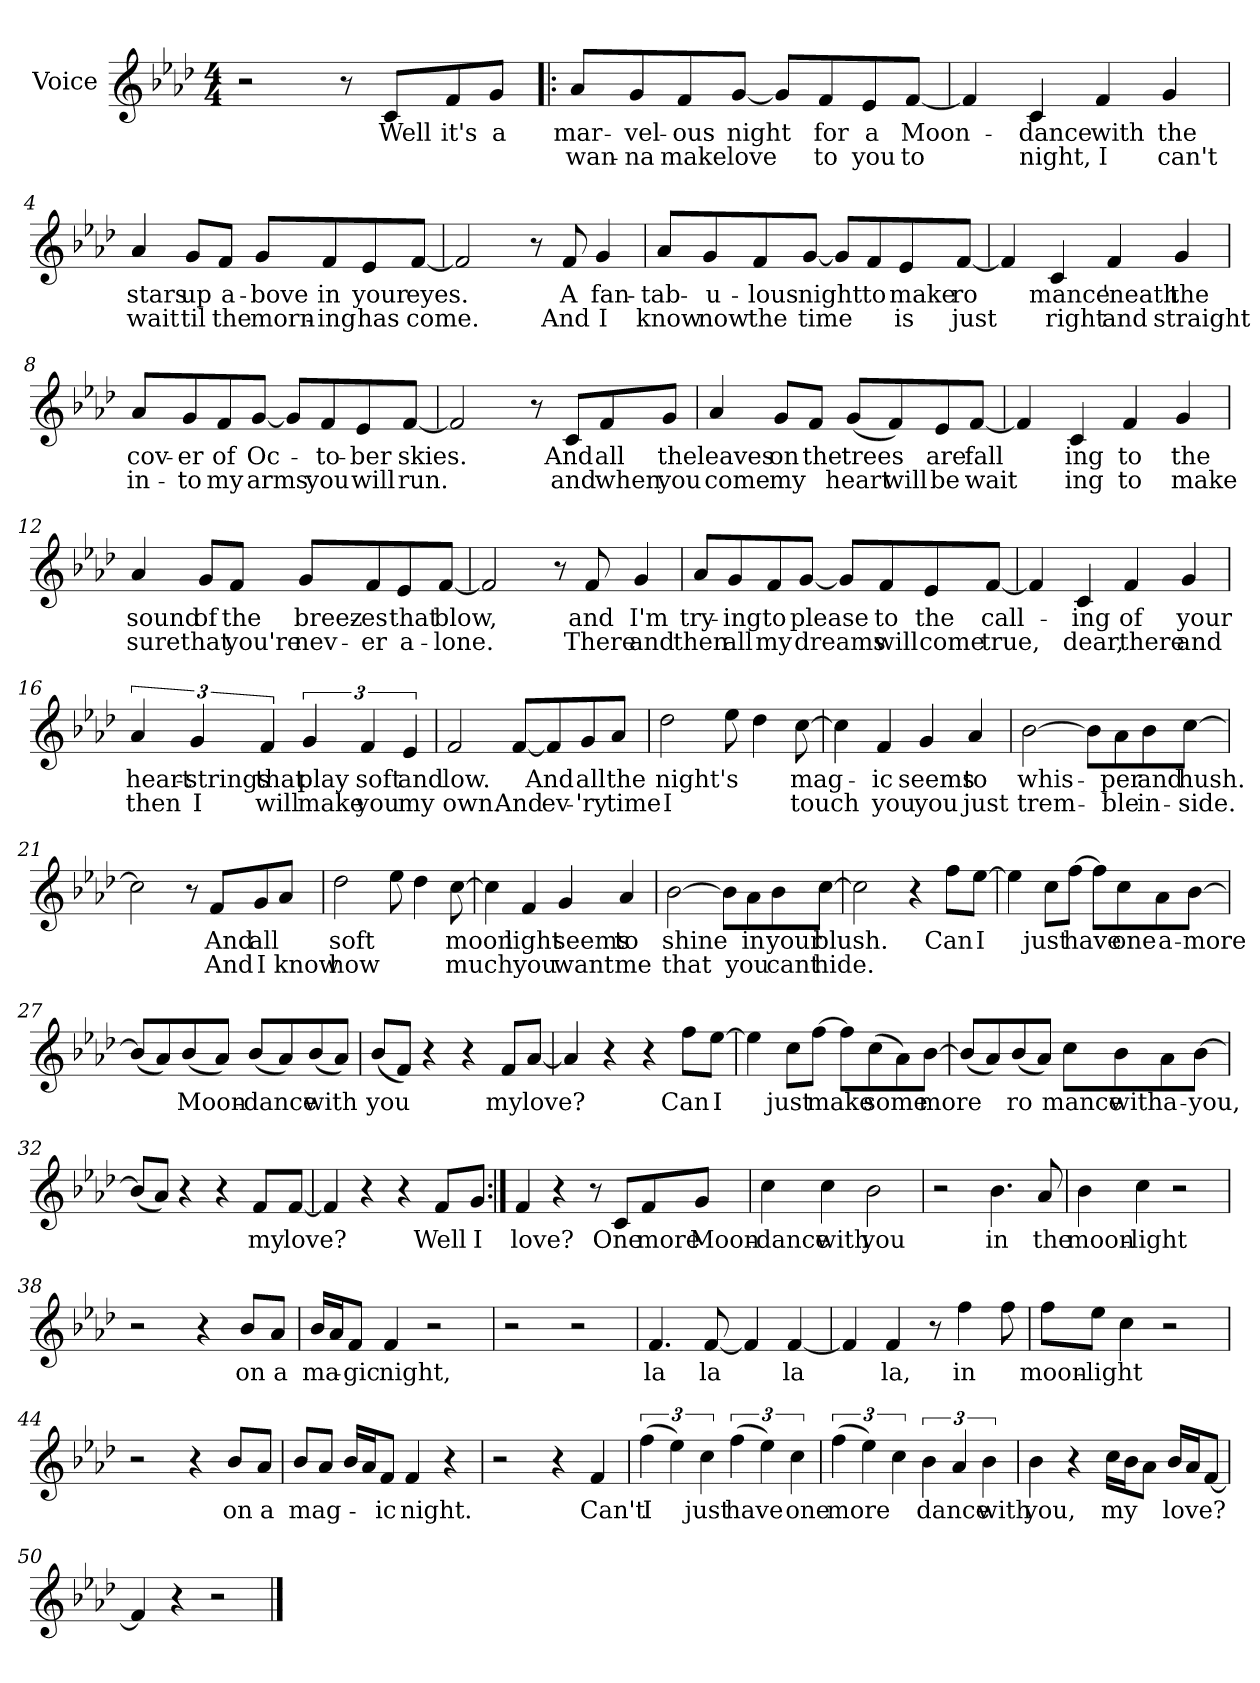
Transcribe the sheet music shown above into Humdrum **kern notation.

**kern	**text	**text
*part1	*part1	*part1
*staff1	*staff1	*staff1
*I"Voice	*	*
*I'Vo.	*	*
*clefG2	*	*
*k[b-e-a-d-]	*	*
*A-:	*	*
*M4/4	*	*
=1	=1	=1
2r	.	.
8r	.	.
8c/L	Well	.
8f/	it's	.
8g/J	a	.
=2!|:	=2!|:	=2!|:
8a-/L	mar-	wan-
8g/	vel-	na
8f/	ous	make
[8g/J	night	love
8g/L]	.	.
8f/	for	to
8e-/	-a	you
[8f/J	Moon-	-to
=3	=3	=3
4f/]	.	.
4c/	dance	night,
4f/	with	I
4g/	the	can't
!!LO:LB:g=z
=4	=4	=4
4a-/	stars	wait
8g/L	-up	til
8f/J	a-	the
8g/L	bove	morn-
8f/	in	ing
8e-/	your	has
[8f/J	eyes.	come.
=5	=5	=5
2f/]	.	.
8r	.	.
8f/	A	And
4g/	fan-	I
=6	=6	=6
8a-/L	tab-	know
8g/	u-	now
8f/	-lous	the
[8g/J	night	time
8g/L]	.	.
8f/	to	.
8e-/	make	is
[8f/J	ro	just
!!LO:LB:g=z
=7	=7	=7
4f/]	.	.
4c/	mance	right
4f/	'neath	and
4g/	the	straight
=8	=8	=8
8a-/L	cov-	in-
8g/	er	to
8f/	of	my
[8g/J	Oc-	arms
8g/L]	.	.
8f/	to-	you
8e-/	ber	will
[8f/J	skies.	run.
=9	=9	=9
2f/]	.	.
8r	.	.
8c/L	And	and
8f/	all	when
8g/J	the	you
!!LO:LB:g=z
=10	=10	=10
4a-/	leaves	come
8g/L	on	my
8f/J	the	.
(8g/L	trees	heart
8f/)	.	will
8e-/	are	be
[8f/J	-fall	wait
=11	=11	=11
4f/]	.	.
4c/	ing	ing
4f/	to	to
4g/	the	make
=12	=12	=12
4a-/	sound	sure
8g/L	of	that
8f/J	the	you're
8g/L	breez-	nev-
8f/	es	er
8e-/	that	a-
[8f/J	blow,	lone.
!!LO:LB:g=z
=13	=13	=13
2f/]	.	.
8r	.	.
8f/	and	There
4g/	I'm	and
=14	=14	=14
8a-/L	try-	then
8g/	ing	all
8f/	to	my
[8g/J	please	dreams
8g/L]	.	.
8f/	to	will
8e-/	the	come
[8f/J	-call-	true,
=15	=15	=15
4f/]	.	.
4c/	ing	dear,
4f/	of	there
4g/	your	and
!!LO:LB:g=z
=16	=16	=16
6a-/	heart-	then
6g/	strings	I
6f/	that	will
6g/	play	make
6f/	soft	you
6e-/	and	my
=17	=17	=17
2f/	low.	own.
[8f/L	.	And
8f/]	And	ev-
8g/	all	-'ry
8a-/J	the	time
=18	=18	=18
2dd-\	night's	I
8ee-\	.	.
4dd-\	.	.
[8cc\	mag-	touch
!!LO:LB:g=z
=19	=19	=19
4cc\]	.	.
4f/	ic	you
4g/	seems	you
4a-/	to	just
=20	=20	=20
[2b-\	whis-	trem-
8b-\L]	.	.
8a-\	per	ble
8b-\	and	in-
[8cc\J	hush.	side.
=21	=21	=21
2cc\]	.	.
8r	.	.
8f/L	And	And
8g/	all	I
8a-/J	.	know
!!LO:PB:g=z
=22	=22	=22
2dd-\	soft	how
8ee-\	.	.
4dd-\	.	.
[8cc\	moon	much
=23	=23	=23
4cc\]	.	.
4f/	light	you
4g/	seems	want
4a-/	to	me
=24	=24	=24
[2b-\	shine	that
8b-\L]	.	.
8a-\	in	you
8b-\	your	cant
[8cc\J	blush.	hide.
!!LO:LB:g=z
=25	=25	=25
2cc\]	.	.
4r	.	.
8ff\L	Can	.
[8ee-\J	I	.
=26	=26	=26
4ee-\]	.	.
8cc\L	just	.
[8ff\J	have	.
8ff\L]	.	.
8cc\	one	.
8a-\	a-	.
[8b-\J	more	.
=27	=27	=27
(8b-/L]	.	.
8a-/)	.	.
(8b-/	Moon-	.
8a-/J)	.	.
(8b-/L	dance	.
8a-/)	.	.
(8b-/	with	.
8a-/J)	.	.
=28	=28	=28
(8b-/L	you	.
8f/J)	.	.
4r	.	.
4r	.	.
8f/L	my	.
[8a-/J	love?	.
!!LO:LB:g=z
=29	=29	=29
4a-/]	.	.
4r	.	.
4r	.	.
8ff\L	Can	.
[8ee-\J	I	.
=30	=30	=30
4ee-\]	.	.
8cc\L	just	.
[8ff\J	make	.
8ff\L]	.	.
(8cc\	some	.
8a-\)	.	.
[8b-\J	-more	.
=31	=31	=31
(8b-/L]	.	.
8a-/)	.	.
(8b-/	-ro	.
8a-/J)	.	.
8cc\L	mance	.
8b-\	with	.
8a-\	a-	.
[8b-\J	you,	.
!!LO:LB:g=z
=32	=32	=32
(8b-/L]	.	.
8a-/J)	.	.
4r	.	.
4r	.	.
8f/L	my	.
[8f/J	love?	.
=33	=33	=33
4f/]	.	.
4r	.	.
4r	.	.
8f/L	Well	.
8g/J	I	.
=34:|!	=34:|!	=34:|!
4f/	love?	.
4r	.	.
8r	.	.
8c/L	One	.
8f/	more	.
8g/J	Moon-	.
=35	=35	=35
4cc\	dance	.
4cc\	with	.
2b-\	you	.
!!LO:LB:g=z
=36	=36	=36
2r	.	.
4.b-\	in	.
8a-/	the	.
=37	=37	=37
4b-\	moon-	.
4cc\	light	.
2r	.	.
=38	=38	=38
2r	.	.
4r	.	.
8b-/L	on	.
8a-/J	a	.
=39	=39	=39
16b-/LL	ma-	.
16a-/J	.	.
8f/J	gic	.
4f/	night,	.
2r	.	.
=40	=40	=40
2r	.	.
2r	.	.
=41	=41	=41
4.f/	la	.
[8f/	la	.
4f/]	.	.
[4f/	la	.
!!LO:LB:g=z
=42	=42	=42
4f/]	.	.
4f/	la,	.
8r	.	.
4ff\	in	.
8ff\	.	.
=43	=43	=43
8ff\L	moon-	.
8ee-\J	light	.
4cc\	.	.
2r	.	.
=44	=44	=44
2r	.	.
4r	.	.
8b-/L	on	.
8a-/J	a	.
=45	=45	=45
8b-/L	-mag-	.
8a-/J	.	.
16b-/LL	.	.
16a-/J	.	.
8f/J	ic	.
4f/	night.	.
4r	.	.
!!LO:LB:g=z
=46	=46	=46
2r	.	.
4r	.	.
4f/	Can't	.
=47	=47	=47
(6ff\	I	.
6ee-\)	.	.
6cc\	just	.
(6ff\	have	.
6ee-\)	.	.
6cc\	one	.
=48	=48	=48
(6ff\	more	.
6ee-\)	.	.
6cc\	.	.
6b-\	dance	.
6a-/	.	.
6b-\	with	.
!!LO:LB:g=z
=49	=49	=49
4b-\	you,	.
4r	.	.
16cc\LL	my	.
16b-\J	.	.
8a-\J	.	.
16b-/LL	love?	.
16a-/J	.	.
[8f/J	.	.
=50	=50	=50
4f/]	.	.
4r	.	.
2r	.	.
==	==	==
*-	*-	*-
